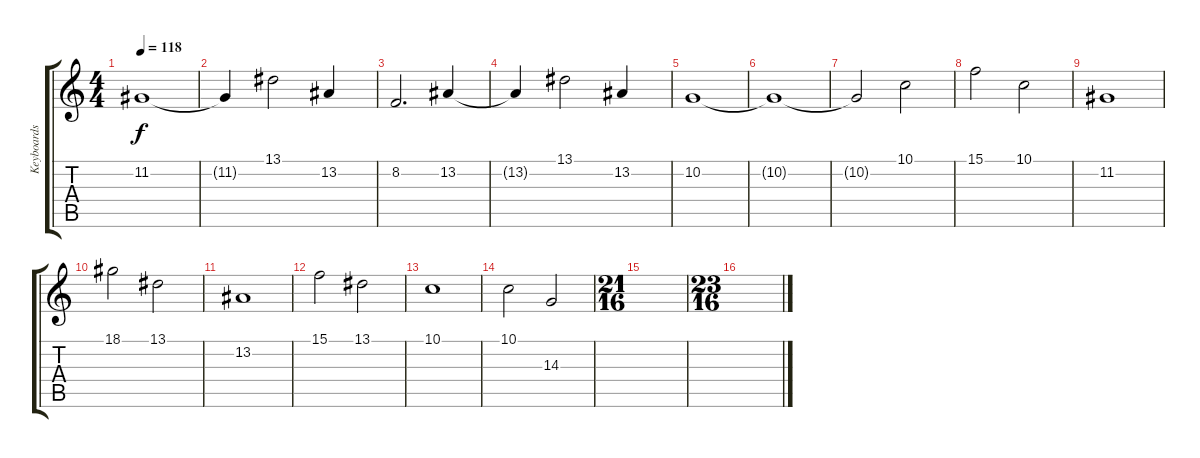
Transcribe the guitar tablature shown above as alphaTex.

\track ("Keyboards II" "Keyboards ") {instrument stringensemble2}
\staff {score tabs}
\tuning (D4 A3 F3 C3 G2 C2) {hide}
\ts (4 4)
\tempo 118
\clef g2
\ks c
11.2.1{dy f} |
11.2{t}.4 13.1.2 13.2.4 |
8.2.2{d} 13.2.4 |
13.2{t}.4 13.1.2 13.2.4 |
10.2.1 |
10.2{t}.1 |
10.2{t}.2 10.1.2 |
15.1.2 10.1.2 |
11.2.1 |
18.1.2 13.1.2 |
13.2.1 |
15.1.2 13.1.2 |
10.1.1 |
10.1.2 14.3.2 |
\ts (21 16)
|
\ts (23 16)
